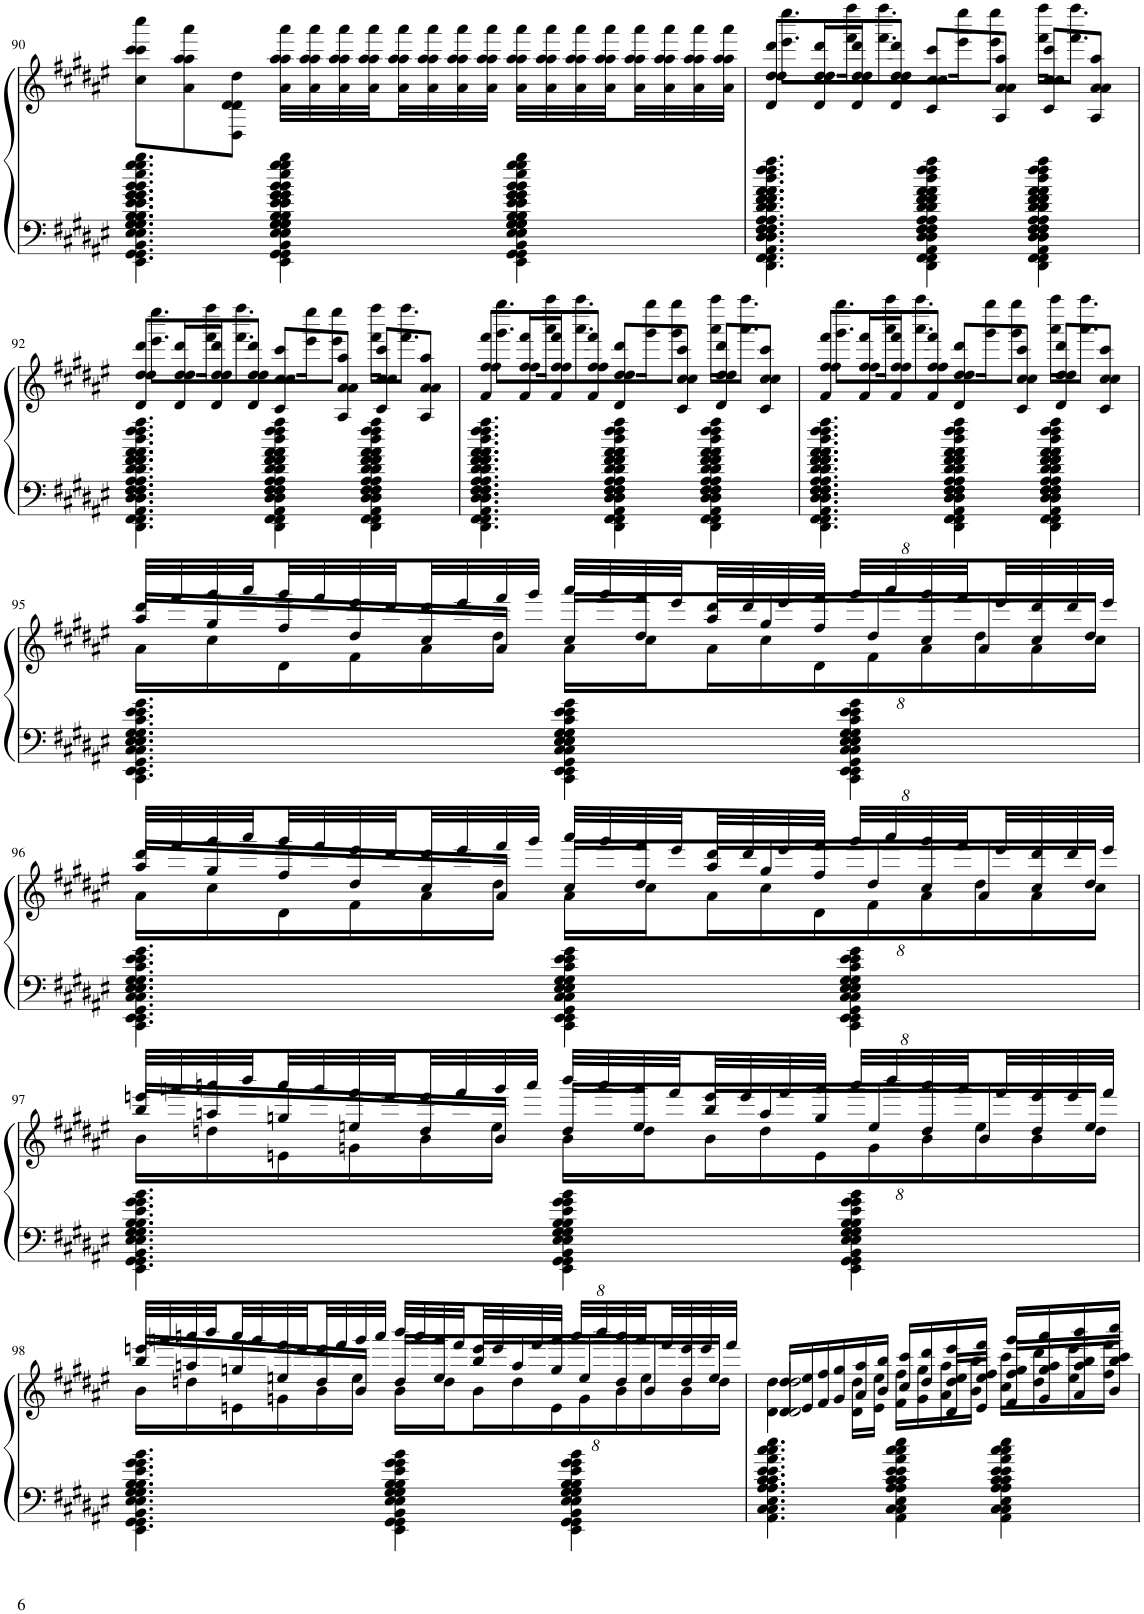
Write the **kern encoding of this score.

**kern	**kern
*part1	*part1
*staff2	*staff1
*I"Piano	*
*I'Pno	*
!!LO:PB:g=z
*clefF4	*clefG2
*k[f#c#g#d#a#e#]	*k[f#c#g#d#a#e#]
*M7/8	*M7/8
=90	=90
4.EE#\ 4.GG#\ 4.GG#\ 4.BB\ 4.E#\ 4.E#\ 4.E#\ 4.G#\ 4.G#\ 4.G#\ 4.G#\ 4.G#\ 4.G#\ 4.B\ 4.B\ 4.B\ 4.e#\ 4.e#\ 4.e#\ 4.g#\ 4.g#\ 4.g#\ 4.g#\ 4.g#\ 4.g#\ 4.b\ 4.b\ 4.b\ 4.ee#\ 4.gg#\ 4.gg#\ 4.bb\	8cc#\ 8ccc#\ 8ccc#\ 8cccc#\L
.	8a#\ 8aa#\ 8aa#\ 8aaa#\
.	8D#\ 8d#\ 8d#\ 8dd#\J
4EE#\ 4GG#\ 4GG#\ 4BB\ 4E#\ 4E#\ 4E#\ 4G#\ 4G#\ 4G#\ 4G#\ 4G#\ 4G#\ 4B\ 4B\ 4B\ 4e#\ 4e#\ 4e#\ 4g#\ 4g#\ 4g#\ 4g#\ 4g#\ 4g#\ 4b\ 4b\ 4b\ 4ee#\ 4gg#\ 4gg#\ 4bb\	32a#\ 32aa#\ 32aa#\ 32aaa#\LLL
.	32a#\ 32aa#\ 32aa#\ 32aaa#\
.	32a#\ 32aa#\ 32aa#\ 32aaa#\
.	32a#\ 32aa#\ 32aa#\ 32aaa#\
.	32a#\ 32aa#\ 32aa#\ 32aaa#\
.	32a#\ 32aa#\ 32aa#\ 32aaa#\
.	32a#\ 32aa#\ 32aa#\ 32aaa#\
.	32a#\ 32aa#\ 32aa#\ 32aaa#\JJJ
4EE#\ 4GG#\ 4GG#\ 4BB\ 4E#\ 4E#\ 4E#\ 4G#\ 4G#\ 4G#\ 4G#\ 4G#\ 4G#\ 4B\ 4B\ 4B\ 4e#\ 4e#\ 4e#\ 4g#\ 4g#\ 4g#\ 4g#\ 4g#\ 4g#\ 4b\ 4b\ 4b\ 4ee#\ 4gg#\ 4gg#\ 4bb\	32a#\ 32aa#\ 32aa#\ 32aaa#\LLL
.	32a#\ 32aa#\ 32aa#\ 32aaa#\
.	32a#\ 32aa#\ 32aa#\ 32aaa#\
.	32a#\ 32aa#\ 32aa#\ 32aaa#\
.	32a#\ 32aa#\ 32aa#\ 32aaa#\
.	32a#\ 32aa#\ 32aa#\ 32aaa#\
.	32a#\ 32aa#\ 32aa#\ 32aaa#\
.	32a#\ 32aa#\ 32aa#\ 32aaa#\JJJ
=91	=91
*	*^
4.DD#\ 4.FF#\ 4.FF#\ 4.AA#\ 4.D#\ 4.D#\ 4.D#\ 4.F#\ 4.F#\ 4.F#\ 4.F#\ 4.F#\ 4.F#\ 4.A#\ 4.A#\ 4.A#\ 4.d#\ 4.d#\ 4.d#\ 4.f#\ 4.f#\ 4.f#\ 4.f#\ 4.f#\ 4.f#\ 4.a#\ 4.a#\ 4.a#\ 4.dd#\ 4.ff#\ 4.ff#\ 4.aa#\	8d#/ 8dd#/ 8dd#/ 8ddd#/L	8.eee#\ 8.eeee#\L
.	16d#/ 16dd#/ 16dd#/ 16ddd#/L	.
.	16d#/ 16dd#/ 16dd#/ 16ddd#/J	16fff#\ 16ffff#\K
.	8d#/ 8dd#/ 8dd#/ 8ddd#/J	8.fff#\ 8.ffff#\
4DD#\ 4FF#\ 4FF#\ 4AA#\ 4D#\ 4D#\ 4D#\ 4F#\ 4F#\ 4F#\ 4F#\ 4F#\ 4F#\ 4A#\ 4A#\ 4A#\ 4d#\ 4d#\ 4d#\ 4f#\ 4f#\ 4f#\ 4f#\ 4f#\ 4f#\ 4a#\ 4a#\ 4a#\ 4dd#\ 4ff#\ 4ff#\ 4aa#\	8c#/ 8cc#/ 8cc#/ 8ccc#/L	.
.	.	16eee#\ 16eeee#\K
.	8A#/ 8a#/ 8a#/ 8aa#/J	8eee#\ 8eeee#\J
4DD#\ 4FF#\ 4FF#\ 4AA#\ 4D#\ 4D#\ 4D#\ 4F#\ 4F#\ 4F#\ 4F#\ 4F#\ 4F#\ 4A#\ 4A#\ 4A#\ 4d#\ 4d#\ 4d#\ 4f#\ 4f#\ 4f#\ 4f#\ 4f#\ 4f#\ 4a#\ 4a#\ 4a#\ 4dd#\ 4ff#\ 4ff#\ 4aa#\	8c#/ 8cc#/ 8cc#/ 8ccc#/L	16fff#\ 16ffff#\KL
.	.	8.fff#\ 8.ffff#\J
.	8A#/ 8a#/ 8a#/ 8aa#/J	.
!!LO:LB:g=z	!!
=92	=92	=92
4.DD#\ 4.FF#\ 4.FF#\ 4.AA#\ 4.D#\ 4.D#\ 4.D#\ 4.F#\ 4.F#\ 4.F#\ 4.F#\ 4.F#\ 4.F#\ 4.A#\ 4.A#\ 4.A#\ 4.d#\ 4.d#\ 4.d#\ 4.f#\ 4.f#\ 4.f#\ 4.f#\ 4.f#\ 4.f#\ 4.a#\ 4.a#\ 4.a#\ 4.dd#\ 4.ff#\ 4.ff#\ 4.aa#\	8d#/ 8dd#/ 8dd#/ 8ddd#/L	8.eee#\ 8.eeee#\L
.	16d#/ 16dd#/ 16dd#/ 16ddd#/L	.
.	16d#/ 16dd#/ 16dd#/ 16ddd#/J	16fff#\ 16ffff#\K
.	8d#/ 8dd#/ 8dd#/ 8ddd#/J	8.fff#\ 8.ffff#\
4DD#\ 4FF#\ 4FF#\ 4AA#\ 4D#\ 4D#\ 4D#\ 4F#\ 4F#\ 4F#\ 4F#\ 4F#\ 4F#\ 4A#\ 4A#\ 4A#\ 4d#\ 4d#\ 4d#\ 4f#\ 4f#\ 4f#\ 4f#\ 4f#\ 4f#\ 4a#\ 4a#\ 4a#\ 4dd#\ 4ff#\ 4ff#\ 4aa#\	8c#/ 8cc#/ 8cc#/ 8ccc#/L	.
.	.	16eee#\ 16eeee#\K
.	8A#/ 8a#/ 8a#/ 8aa#/J	8eee#\ 8eeee#\J
4DD#\ 4FF#\ 4FF#\ 4AA#\ 4D#\ 4D#\ 4D#\ 4F#\ 4F#\ 4F#\ 4F#\ 4F#\ 4F#\ 4A#\ 4A#\ 4A#\ 4d#\ 4d#\ 4d#\ 4f#\ 4f#\ 4f#\ 4f#\ 4f#\ 4f#\ 4a#\ 4a#\ 4a#\ 4dd#\ 4ff#\ 4ff#\ 4aa#\	8c#/ 8cc#/ 8cc#/ 8ccc#/L	16fff#\ 16ffff#\KL
.	.	8.fff#\ 8.ffff#\J
.	8A#/ 8a#/ 8a#/ 8aa#/J	.
=93	=93	=93
4.DD#\ 4.FF#\ 4.FF#\ 4.AA#\ 4.D#\ 4.D#\ 4.D#\ 4.F#\ 4.F#\ 4.F#\ 4.F#\ 4.F#\ 4.F#\ 4.A#\ 4.A#\ 4.A#\ 4.d#\ 4.d#\ 4.d#\ 4.f#\ 4.f#\ 4.f#\ 4.f#\ 4.f#\ 4.f#\ 4.a#\ 4.a#\ 4.a#\ 4.dd#\ 4.ff#\ 4.ff#\ 4.aa#\	8f#/ 8ff#/ 8ff#/ 8fff#/L	8.ggg#\ 8.gggg#\L
.	16f#/ 16ff#/ 16ff#/ 16fff#/L	.
.	16f#/ 16ff#/ 16ff#/ 16fff#/J	16aaa#\ 16aaaa#\K
.	8f#/ 8ff#/ 8ff#/ 8fff#/J	8.aaa#\ 8.aaaa#\
4DD#\ 4FF#\ 4FF#\ 4AA#\ 4D#\ 4D#\ 4D#\ 4F#\ 4F#\ 4F#\ 4F#\ 4F#\ 4F#\ 4A#\ 4A#\ 4A#\ 4d#\ 4d#\ 4d#\ 4f#\ 4f#\ 4f#\ 4f#\ 4f#\ 4f#\ 4a#\ 4a#\ 4a#\ 4dd#\ 4ff#\ 4ff#\ 4aa#\	8d#/ 8dd#/ 8dd#/ 8ddd#/L	.
.	.	16ggg#\ 16gggg#\K
.	8c#/ 8cc#/ 8cc#/ 8ccc#/J	8ggg#\ 8gggg#\J
4DD#\ 4FF#\ 4FF#\ 4AA#\ 4D#\ 4D#\ 4D#\ 4F#\ 4F#\ 4F#\ 4F#\ 4F#\ 4F#\ 4A#\ 4A#\ 4A#\ 4d#\ 4d#\ 4d#\ 4f#\ 4f#\ 4f#\ 4f#\ 4f#\ 4f#\ 4a#\ 4a#\ 4a#\ 4dd#\ 4ff#\ 4ff#\ 4aa#\	8d#/ 8dd#/ 8dd#/ 8ddd#/L	16aaa#\ 16aaaa#\KL
.	.	8.aaa#\ 8.aaaa#\J
.	8c#/ 8cc#/ 8cc#/ 8ccc#/J	.
=94	=94	=94
4.DD#\ 4.FF#\ 4.FF#\ 4.AA#\ 4.D#\ 4.D#\ 4.D#\ 4.F#\ 4.F#\ 4.F#\ 4.F#\ 4.F#\ 4.F#\ 4.A#\ 4.A#\ 4.A#\ 4.d#\ 4.d#\ 4.d#\ 4.f#\ 4.f#\ 4.f#\ 4.f#\ 4.f#\ 4.f#\ 4.a#\ 4.a#\ 4.a#\ 4.dd#\ 4.ff#\ 4.ff#\ 4.aa#\	8f#/ 8ff#/ 8ff#/ 8fff#/L	8.ggg#\ 8.gggg#\L
.	16f#/ 16ff#/ 16ff#/ 16fff#/L	.
.	16f#/ 16ff#/ 16ff#/ 16fff#/J	16aaa#\ 16aaaa#\K
.	8f#/ 8ff#/ 8ff#/ 8fff#/J	8.aaa#\ 8.aaaa#\
4DD#\ 4FF#\ 4FF#\ 4AA#\ 4D#\ 4D#\ 4D#\ 4F#\ 4F#\ 4F#\ 4F#\ 4F#\ 4F#\ 4A#\ 4A#\ 4A#\ 4d#\ 4d#\ 4d#\ 4f#\ 4f#\ 4f#\ 4f#\ 4f#\ 4f#\ 4a#\ 4a#\ 4a#\ 4dd#\ 4ff#\ 4ff#\ 4aa#\	8d#/ 8dd#/ 8dd#/ 8ddd#/L	.
.	.	16ggg#\ 16gggg#\K
.	8c#/ 8cc#/ 8cc#/ 8ccc#/J	8ggg#\ 8gggg#\J
4DD#\ 4FF#\ 4FF#\ 4AA#\ 4D#\ 4D#\ 4D#\ 4F#\ 4F#\ 4F#\ 4F#\ 4F#\ 4F#\ 4A#\ 4A#\ 4A#\ 4d#\ 4d#\ 4d#\ 4f#\ 4f#\ 4f#\ 4f#\ 4f#\ 4f#\ 4a#\ 4a#\ 4a#\ 4dd#\ 4ff#\ 4ff#\ 4aa#\	8d#/ 8dd#/ 8dd#/ 8ddd#/L	16aaa#\ 16aaaa#\KL
.	.	8.aaa#\ 8.aaaa#\J
.	8c#/ 8cc#/ 8cc#/ 8ccc#/J	.
!!LO:LB:g=z
=95	=95	=95
*	*	*^
4.CC#\ 4.EE#\ 4.EE#\ 4.GG#\ 4.C#\ 4.C#\ 4.E#\ 4.E#\ 4.E#\ 4.E#\ 4.G#\ 4.G#\ 4.c#\ 4.e#\ 4.e#\ 4.g#\	16aa#/LL	16a#\LL	32ddd#/LLL
.	.	.	32fff#/
.	16gg#/	16cc#\	32ggg#/
.	.	.	32aaa#/
.	16ff#/	16d#\	32ggg#/
.	.	.	32fff#/
.	16dd#/	16f#\	32eee#/
.	.	.	32ddd#/
.	16cc#/	16a#\	32ddd#/
.	.	.	32eee#/
.	16a#/JJ	16dd#\JJ	32fff#/
.	.	.	32ggg#/JJJ
4CC#\ 4EE#\ 4EE#\ 4GG#\ 4C#\ 4C#\ 4E#\ 4E#\ 4E#\ 4E#\ 4G#\ 4G#\ 4c#\ 4e#\ 4e#\ 4g#\	16cc#/LL	16a#\LL	32aaa#/LLL
.	.	.	32ggg#/
.	16dd#/	16cc#\	32fff#/
.	.	.	32eee#/
*	*Xbrackettup	*	*
.	64%3aa#/	64%3a#\	32ddd#/
.	.	.	32ddd#/
.	64%3gg#/	64%3cc#\	.
.	.	.	32eee#/
.	64%3ff#/	64%3d#\	32fff#/JJJ
4CC#\ 4EE#\ 4EE#\ 4GG#\ 4C#\ 4C#\ 4E#\ 4E#\ 4E#\ 4E#\ 4G#\ 4G#\ 4c#\ 4e#\ 4e#\ 4g#\	.	.	32ggg#/LLL
.	64%3dd#/	64%3f#\	.
.	.	.	32aaa#/
.	64%3cc#/	64%3a#\	32ggg#/
.	.	.	32fff#/
.	64%3a#/	64%3dd#\	.
.	.	.	32eee#/
.	64%3cc#/	64%3a#\	32ddd#/
.	.	.	32ddd#/
.	64%3dd#/JJ	64%3cc#\JJ	.
.	.	.	32eee#/JJJ
!!LO:LB:g=z	!!	!!
=96	=96	=96	=96
4.CC#\ 4.EE#\ 4.EE#\ 4.GG#\ 4.C#\ 4.C#\ 4.E#\ 4.E#\ 4.E#\ 4.E#\ 4.G#\ 4.G#\ 4.c#\ 4.e#\ 4.e#\ 4.g#\	16aa#/LL	16a#\LL	32ddd#/LLL
.	.	.	32fff#/
.	16gg#/	16cc#\	32ggg#/
.	.	.	32aaa#/
.	16ff#/	16d#\	32ggg#/
.	.	.	32fff#/
.	16dd#/	16f#\	32eee#/
.	.	.	32ddd#/
.	16cc#/	16a#\	32ddd#/
.	.	.	32eee#/
.	16a#/JJ	16dd#\JJ	32fff#/
.	.	.	32ggg#/JJJ
4CC#\ 4EE#\ 4EE#\ 4GG#\ 4C#\ 4C#\ 4E#\ 4E#\ 4E#\ 4E#\ 4G#\ 4G#\ 4c#\ 4e#\ 4e#\ 4g#\	16cc#/LL	16a#\LL	32aaa#/LLL
.	.	.	32ggg#/
.	16dd#/	16cc#\	32fff#/
.	.	.	32eee#/
.	64%3aa#/	64%3a#\	32ddd#/
.	.	.	32ddd#/
.	64%3gg#/	64%3cc#\	.
.	.	.	32eee#/
.	64%3ff#/	64%3d#\	32fff#/JJJ
4CC#\ 4EE#\ 4EE#\ 4GG#\ 4C#\ 4C#\ 4E#\ 4E#\ 4E#\ 4E#\ 4G#\ 4G#\ 4c#\ 4e#\ 4e#\ 4g#\	.	.	32ggg#/LLL
.	64%3dd#/	64%3f#\	.
.	.	.	32aaa#/
.	64%3cc#/	64%3a#\	32ggg#/
.	.	.	32fff#/
.	64%3a#/	64%3dd#\	.
.	.	.	32eee#/
.	64%3cc#/	64%3a#\	32ddd#/
.	.	.	32ddd#/
.	64%3dd#/JJ	64%3cc#\JJ	.
.	.	.	32eee#/JJJ
!!LO:LB:g=z	!!	!!
=97	=97	=97	=97
4.EE#\ 4.GG#\ 4.GG#\ 4.BB\ 4.E#\ 4.E#\ 4.G#\ 4.G#\ 4.G#\ 4.G#\ 4.B\ 4.B\ 4.e#\ 4.g#\ 4.g#\ 4.b\	16bb/LL	16b\LL	32eeen/LLL
.	.	.	32gggn/
.	16aan/	16ddn\	32aaan/
.	.	.	32bbb/
.	16ggn/	16en\	32aaa/
.	.	.	32ggg/
.	16een/	16gn\	32fff#/
.	.	.	32eee/
.	16dd/	16b\	32eee/
.	.	.	32fff#/
.	16b/JJ	16ee\JJ	32ggg/
.	.	.	32aaa/JJJ
4EE#\ 4GG#\ 4GG#\ 4BB\ 4E#\ 4E#\ 4G#\ 4G#\ 4G#\ 4G#\ 4B\ 4B\ 4e#\ 4g#\ 4g#\ 4b\	16dd/LL	16b\LL	32bbb/LLL
.	.	.	32aaa/
.	16ee/	16dd\	32ggg/
.	.	.	32fff#/
.	64%3bb/	64%3b\	32eee/
.	.	.	32eee/
.	64%3aa/	64%3dd\	.
.	.	.	32fff#/
.	64%3gg/	64%3e\	32ggg/JJJ
4EE#\ 4GG#\ 4GG#\ 4BB\ 4E#\ 4E#\ 4G#\ 4G#\ 4G#\ 4G#\ 4B\ 4B\ 4e#\ 4g#\ 4g#\ 4b\	.	.	32aaa/LLL
.	64%3ee/	64%3g\	.
.	.	.	32bbb/
.	64%3dd/	64%3b\	32aaa/
.	.	.	32ggg/
.	64%3b/	64%3ee\	.
.	.	.	32fff#/
.	64%3dd/	64%3b\	32eee/
.	.	.	32eee/
.	64%3ee/JJ	64%3dd\JJ	.
.	.	.	32fff#/JJJ
!!LO:LB:g=z	!!	!!
=98	=98	=98	=98
4.EE#\ 4.GG#\ 4.GG#\ 4.BB\ 4.E#\ 4.E#\ 4.G#\ 4.G#\ 4.G#\ 4.G#\ 4.B\ 4.B\ 4.e#\ 4.g#\ 4.g#\ 4.b\	16bb/LL	16b\LL	32eeen/LLL
.	.	.	32gggn/
.	16aan/	16ddn\	32aaan/
.	.	.	32bbb/
.	16ggn/	16en\	32aaa/
.	.	.	32ggg/
.	16een/	16gn\	32fff#/
.	.	.	32eee/
.	16dd/	16b\	32eee/
.	.	.	32fff#/
.	16b/JJ	16ee\JJ	32ggg/
.	.	.	32aaa/JJJ
4EE#\ 4GG#\ 4GG#\ 4BB\ 4E#\ 4E#\ 4G#\ 4G#\ 4G#\ 4G#\ 4B\ 4B\ 4e#\ 4g#\ 4g#\ 4b\	16dd/LL	16b\LL	32bbb/LLL
.	.	.	32aaa/
.	16ee/	16dd\	32ggg/
.	.	.	32fff#/
.	64%3bb/	64%3b\	32eee/
.	.	.	32eee/
.	64%3aa/	64%3dd\	.
.	.	.	32fff#/
.	64%3gg/	64%3e\	32ggg/JJJ
4EE#\ 4GG#\ 4GG#\ 4BB\ 4E#\ 4E#\ 4G#\ 4G#\ 4G#\ 4G#\ 4B\ 4B\ 4e#\ 4g#\ 4g#\ 4b\	.	.	32aaa/LLL
.	64%3ee/	64%3g\	.
.	.	.	32bbb/
.	64%3dd/	64%3b\	32aaa/
.	.	.	32ggg/
.	64%3b/	64%3ee\	.
.	.	.	32fff#/
.	64%3dd/	64%3b\	32eee/
.	.	.	32eee/
.	64%3ee/JJ	64%3dd\JJ	.
.	.	.	32fff#/JJJ
=99	=99	=99	=99
4.AA#\ 4.C#\ 4.C#\ 4.E#\ 4.A#\ 4.A#\ 4.c#\ 4.c#\ 4.c#\ 4.c#\ 4.e#\ 4.e#\ 4.a#\ 4.cc#\ 4.cc#\ 4.ee#\	16d#/ 16dd#/LL	4d#\ 4dd#\	2d#/ 2dd#/
.	16e#/ 16ee#/	.	.
.	16f#/ 16ff#/	.	.
.	16g#/ 16gg#/	.	.
.	16a#/ 16aa#/	16d#\ 16dd#\LL	.
.	16b/ 16bb/JJ	16e#\ 16ee#\JJ	.
4AA#\ 4C#\ 4C#\ 4E#\ 4A#\ 4A#\ 4c#\ 4c#\ 4c#\ 4c#\ 4e#\ 4e#\ 4a#\ 4cc#\ 4cc#\ 4ee#\	16cc#/ 16ccc#/LL	16f#\ 16ff#\LL	.
.	16dd#/ 16ddd#/	16g#\ 16gg#\	.
.	16ee#/ 16eee#/	16a#\ 16aa#\	16d#/ 16dd#/LL
.	16ff#/ 16fff#/JJ	16b\ 16bb\JJ	16e#/ 16ee#/JJ
4AA#\ 4C#\ 4C#\ 4E#\ 4A#\ 4A#\ 4c#\ 4c#\ 4c#\ 4c#\ 4e#\ 4e#\ 4a#\ 4cc#\ 4cc#\ 4ee#\	16gg#/ 16ggg#/LL	16cc#\ 16ccc#\LL	16f#/ 16ff#/LL
.	16aa#/ 16aaa#/	16dd#\ 16ddd#\	16g#/ 16gg#/
.	16bb/ 16bbb/	16ee#\ 16eee#\	16a#/ 16aa#/
.	16ccc#/ 16cccc#/JJ	16ff#\ 16fff#\JJ	16b/ 16bb/JJ
*	*v	*v	*v
=	=
*-	*-
